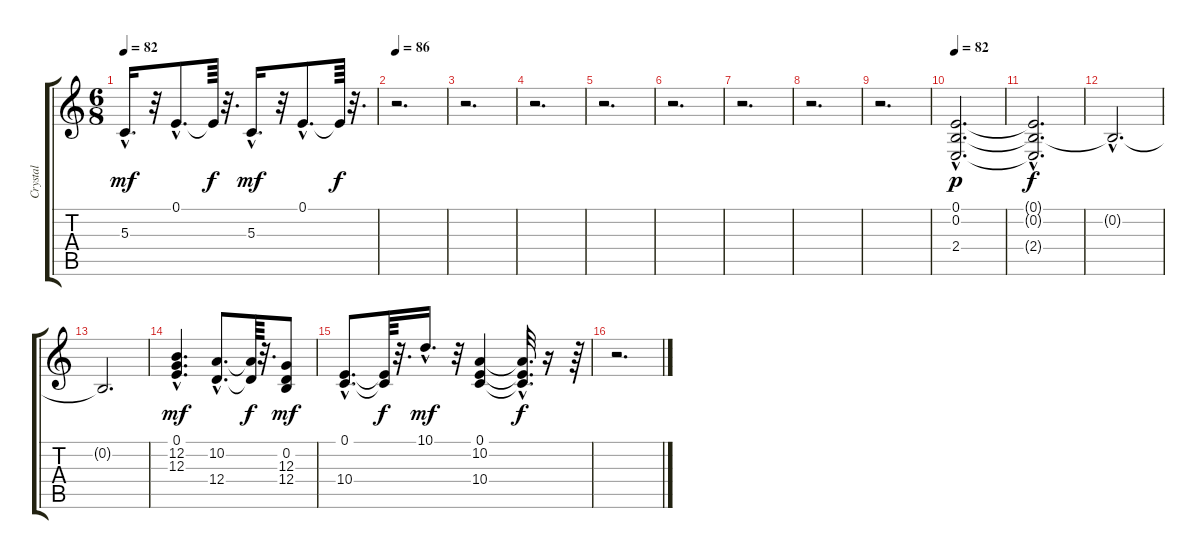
\track ("Crystal" "Crystal") {instrument fx3crystal}
\staff {score tabs}
\tuning (E4 B3 G3 D3 A2 E2) {hide}
\ts (6 8)
\tempo 82
\clef g2
\ks c
5.3{hac}.16{d dy mf} r.32 0.1{hac}.8{d} 0.1{t}.64{dy f} r.32{d} 5.3{hac}.16{d dy mf} r.32 0.1{hac}.8{d} 0.1{t}.64{dy f} r.32{d} |
\tempo 86
r.2{d} |
r.2{d} |
r.2{d} |
r.2{d} |
r.2{d} |
r.2{d} |
r.2{d} |
r.2{d} |
\tempo 82
(0.1{hac} 0.2{hac} 2.4{hac}).2{d dy p} |
(0.1{t} 0.2{hac t} 2.4{t}).2{d dy f} |
0.2{hac t}.2{d} |
0.2{t}.2{d} |
(0.1 12.2{hac} 12.3).4{d dy mf} (10.2{hac} 12.4{hac}).8{d} (10.2{t} 12.4{t}).64{dy f} r.32{d} (0.2 12.3 12.4).8{dy mf} |
(0.1{hac} 10.4{hac}).8{d} (0.1{t} 10.4{t}).64{dy f} r.32{d} 10.1{hac}.16{d dy mf} r.32 (0.1 10.2 10.4).4 (0.1{hac t} 10.2{hac t} 10.4{hac t}).32{d dy f} r.16 r.64 |
r.2{d}
